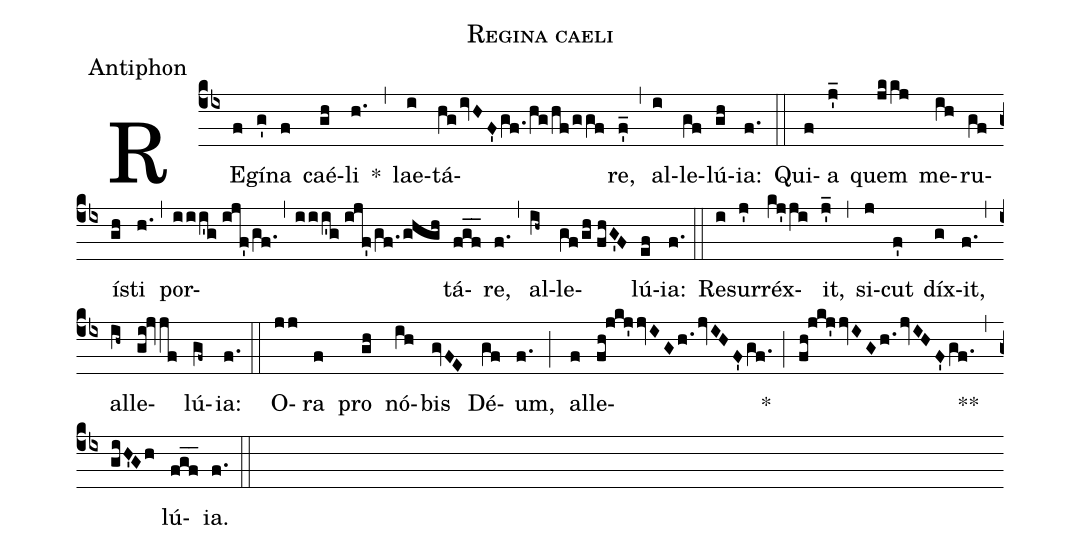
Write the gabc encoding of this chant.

name:Regina caeli;
annotation:Antiphon;
office-part:Antiphon;
%%
(cb4) RE(f)gí(g')na(f) caé(gh)li(h.) *(,)
lae(i)tá(hg/ivHF'/gf./hg/hf/ggf)re,(f'_) (,)
al(i)le(gf)lú(gh)ia:(f.) (::)

Qui(f)a(j'_) quem(jkkj) me(ih)ru(gf)í(gh)sti(h.) (,)
por(iii'g//ijf'/gf.,iii'g//ijf'/gf./ghgh)tá(fgf__)re,(f.) (,)
al(ih~)le(gf/gh//fhG'F)lú(ef)ia:(f.) (::)

Re(i)sur(j')réx(kj'ji)it,(j'_) (,)
si(j)cut(f') díx(g)it,(f.) (,)
al(ih~)le(gi!jvjf)lú(gf~)ia:(f.) (::)
O(jj)ra(f) pro(gh) nó(ih)bis(gvFE) Dé(gf)um,(f.) (;)

al(f)le-(fh!jkj'jvIG/h./jvIHF'/gf.) *(;)
(fh!jkj'jvIGh./jvIHF'gf.) **(,)
(giH'Gh) lú(fgf__)ia.(f.) (::)
